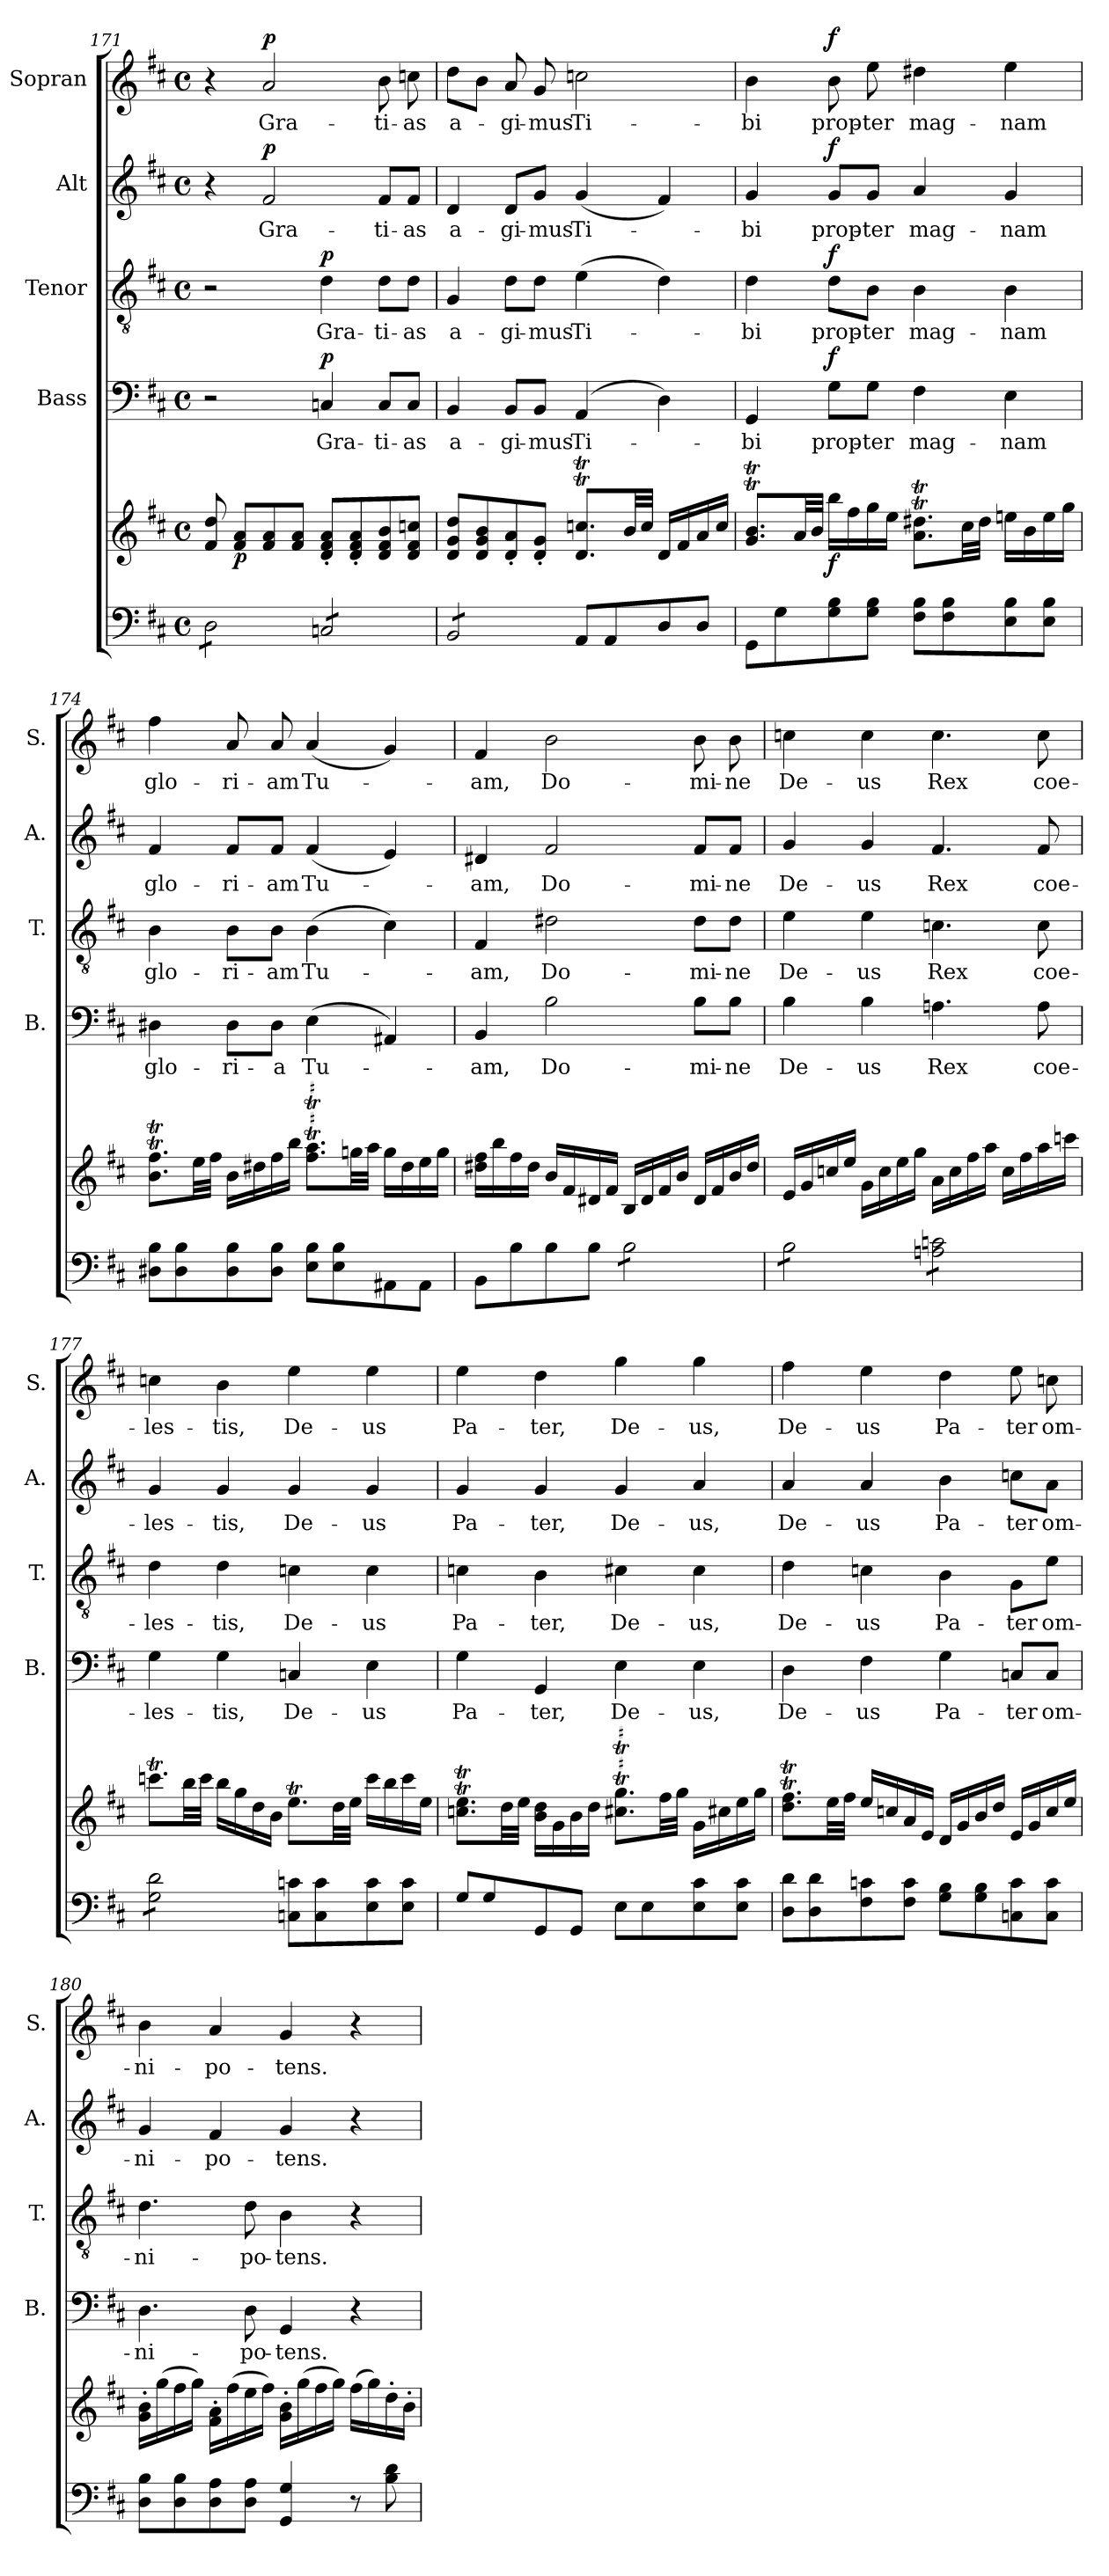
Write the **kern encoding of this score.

**kern	**kern	**dynam	**kern	**text	**dynam	**kern	**text	**dynam	**kern	**text	**dynam	**kern	**text	**dynam
*part5	*part5	*part5	*part4	*part4	*part4	*part3	*part3	*part3	*part2	*part2	*part2	*part1	*part1	*part1
*staff6	*staff5	*staff5/6	*staff4	*staff4	*staff4	*staff3	*staff3	*staff3	*staff2	*staff2	*staff2	*staff1	*staff1	*staff1
*	*	*	*I"Bass	*	*	*I"Tenor	*	*	*I"Alt	*	*	*I"Sopran	*	*
*	*	*	*I'B.	*	*	*I'T.	*	*	*I'A.	*	*	*I'S.	*	*
*clefF4	*clefG2	*	*clefF4	*	*	*clefGv2	*	*	*clefG2	*	*	*clefG2	*	*
*k[f#c#]	*k[f#c#]	*	*k[f#c#]	*	*	*k[f#c#]	*	*	*k[f#c#]	*	*	*k[f#c#]	*	*
*D:	*D:	*	*D:	*	*	*D:	*	*	*D:	*	*	*D:	*	*
*M4/4	*M4/4	*	*M4/4	*	*	*M4/4	*	*	*M4/4	*	*	*M4/4	*	*
*met(c)	*met(c)	*	*met(c)	*	*	*met(c)	*	*	*met(c)	*	*	*met(c)	*	*
=171	=171	=171	=171	=171	=171	=171	=171	=171	=171	=171	=171	=171	=171	=171
*tremolo	*	*	*	*	*	*	*	*	*	*	*	*	*	*
8D\L	8f#/ 8dd/	.	2r	.	.	2r	.	.	4r	.	.	4r	.	.
!	!	!LO:DY:b	!	!	!	!	!	!	!	!	!	!	!	!
8D\	8f#/ 8a/L	p	.	.	.	.	.	.	.	.	.	.	.	.
!	!	!	!	!	!	!	!	!	!	!LO:LY:b	!LO:DY:a	!	!LO:LY:b	!LO:DY:a
8D\	8f#/ 8a/	.	.	.	.	.	.	.	2f#/	Gra-	p	2a/	Gra-	p
8D\J	8f#/ 8a/J	.	.	.	.	.	.	.	.	.	.	.	.	.
!	!	!	!	!LO:LY:b	!LO:DY:a	!	!LO:LY:b	!LO:DY:a	!	!	!	!	!	!
8Cn/L	8d/'< 8f#/'< 8a/'<L	.	4Cn/	Gra-	p	4d\	Gra-	p	.	.	.	.	.	.
8Cn/	8d/'< 8f#/'< 8a/'<	.	.	.	.	.	.	.	.	.	.	.	.	.
!	!	!	!	!LO:LY:b	!	!	!LO:LY:b	!	!	!LO:LY:b	!	!	!LO:LY:b	!
8Cn/	8d/ 8f#/ 8b/	.	8C/L	-ti-	.	8d\L	-ti-	.	8f#/L	-ti-	.	8b\	-ti-	.
!	!	!	!	!LO:LY:b	!	!	!LO:LY:b	!	!	!LO:LY:b	!	!	!LO:LY:b	!
8Cn/J	8d/ 8f#/ 8ccn/J	.	8C/J	-as	.	8d\J	-as	.	8f#/J	-as	.	8ccn\	-as	.
=172	=172	=172	=172	=172	=172	=172	=172	=172	=172	=172	=172	=172	=172	=172
!	!	!	!	!LO:LY:b	!	!	!LO:LY:b	!	!	!LO:LY:b	!	!	!LO:LY:b	!
8BB/L	8d/ 8g/ 8dd/L	.	4BB/	a-	.	4G/	a-	.	4d/	a-	.	8dd\L	a-	.
8BB/	8d/ 8g/ 8b/	.	.	.	.	.	.	.	.	.	.	8b\J	.	.
!	!	!	!	!LO:LY:b	!	!	!LO:LY:b	!	!	!LO:LY:b	!	!	!LO:LY:b	!
8BB/	8d/'< 8a/'<	.	8BB/L	-gi-	.	8d\L	-gi-	.	8d/L	-gi-	.	8a/	-gi-	.
!	!	!	!	!LO:LY:b	!	!	!LO:LY:b	!	!	!LO:LY:b	!	!	!LO:LY:b	!
8BB/J	8d/'< 8g/'<J	.	8BB/J	-mus	.	8d\J	-mus	.	8g/J	-mus	.	8g/	-mus	.
*Xtremolo	*	*	*	*	*	*	*	*	*	*	*	*	*	*
!	!	!	!	!LO:LY:b	!	!	!LO:LY:b	!	!	!LO:LY:b	!	!	!LO:LY:b	!
8AA/L	8.d/T 8.ccn/TL	.	(4AA/	Ti-	.	(>4e\	Ti-	.	(<4g/	Ti-	.	2ccn\	Ti-	.
8AA/	.	.	.	.	.	.	.	.	.	.	.	.	.	.
.	32b/LL	.	.	.	.	.	.	.	.	.	.	.	.	.
.	32cc/JJJ	.	.	.	.	.	.	.	.	.	.	.	.	.
8D/	16d/LL	.	4D\)	.	.	4d\)	.	.	4f#/)	.	.	.	.	.
.	16f#/	.	.	.	.	.	.	.	.	.	.	.	.	.
8D/J	16a/	.	.	.	.	.	.	.	.	.	.	.	.	.
.	16cc/JJ	.	.	.	.	.	.	.	.	.	.	.	.	.
!!LO:PB:g=z
=173	=173	=173	=173	=173	=173	=173	=173	=173	=173	=173	=173	=173	=173	=173
!	!	!	!	!LO:LY:b	!	!	!LO:LY:b	!	!	!LO:LY:b	!	!	!LO:LY:b	!
8GG\L	8.g/T 8.b/TL	.	4GG/	-bi	.	4d\	-bi	.	4g/	-bi	.	4b\	-bi	.
8G\	.	.	.	.	.	.	.	.	.	.	.	.	.	.
.	32a/LL	.	.	.	.	.	.	.	.	.	.	.	.	.
.	32b/JJJ	.	.	.	.	.	.	.	.	.	.	.	.	.
!	!	!LO:DY:b	!	!LO:LY:b	!LO:DY:a	!	!LO:LY:b	!LO:DY:a	!	!LO:LY:b	!LO:DY:a	!	!LO:LY:b	!LO:DY:a
8G\ 8B\	16bb\LL	f	8G\L	prop-	f	8d\L	prop-	f	8g/L	prop-	f	8b\	prop-	f
.	16ff#\	.	.	.	.	.	.	.	.	.	.	.	.	.
!	!	!	!	!LO:LY:b	!	!	!LO:LY:b	!	!	!LO:LY:b	!	!	!LO:LY:b	!
8G\ 8B\J	16gg\	.	8G\J	-ter	.	8B\J	-ter	.	8g/J	-ter	.	8ee\	-ter	.
.	16ee\JJ	.	.	.	.	.	.	.	.	.	.	.	.	.
!	!	!	!	!LO:LY:b	!	!	!LO:LY:b	!	!	!LO:LY:b	!	!	!LO:LY:b	!
8F#\ 8B\L	8.a\T 8.dd#X\TL	.	4F#\	mag-	.	4B\	mag-	.	4a/	mag-	.	4dd#X\	mag-	.
8F#\ 8B\	.	.	.	.	.	.	.	.	.	.	.	.	.	.
.	32cc#\LL	.	.	.	.	.	.	.	.	.	.	.	.	.
.	32dd#\JJJ	.	.	.	.	.	.	.	.	.	.	.	.	.
!	!	!	!	!LO:LY:b	!	!	!LO:LY:b	!	!	!LO:LY:b	!	!	!LO:LY:b	!
8E\ 8B\	16ee\LL	.	4E\	-nam	.	4B\	-nam	.	4g/	-nam	.	4ee\	-nam	.
.	16b\	.	.	.	.	.	.	.	.	.	.	.	.	.
8E\ 8B\J	16ee\	.	.	.	.	.	.	.	.	.	.	.	.	.
.	16gg\JJ	.	.	.	.	.	.	.	.	.	.	.	.	.
=174	=174	=174	=174	=174	=174	=174	=174	=174	=174	=174	=174	=174	=174	=174
!	!	!	!	!LO:LY:b	!	!	!LO:LY:b	!	!	!LO:LY:b	!	!	!LO:LY:b	!
8D#X\ 8B\L	8.b\T 8.ff#\TL	.	4D#X\	glo-	.	4B\	glo-	.	4f#/	glo-	.	4ff#\	glo-	.
8D#\ 8B\	.	.	.	.	.	.	.	.	.	.	.	.	.	.
.	32ee\LL	.	.	.	.	.	.	.	.	.	.	.	.	.
.	32ff#\JJJ	.	.	.	.	.	.	.	.	.	.	.	.	.
!	!	!	!	!LO:LY:b	!	!	!LO:LY:b	!	!	!LO:LY:b	!	!	!LO:LY:b	!
8D#\ 8B\	16b\LL	.	8D#\L	-ri-	.	8B\L	-ri-	.	8f#/L	-ri-	.	8a/	-ri-	.
.	16dd#X\	.	.	.	.	.	.	.	.	.	.	.	.	.
!	!	!	!	!LO:LY:b	!	!	!LO:LY:b	!	!	!LO:LY:b	!	!	!LO:LY:b	!
8D#\ 8B\J	16ff#\	.	8D#\J	-a	.	8B\J	-am	.	8f#/J	-am	.	8a/	-am	.
.	16bb\JJ	.	.	.	.	.	.	.	.	.	.	.	.	.
!	!	!	!	!LO:LY:b	!	!	!LO:LY:b	!	!	!LO:LY:b	!	!	!LO:LY:b	!
8E\ 8B\L	8.ff#\T 8.aa\TL	.	(>4E\	Tu-	.	(>4B\	Tu-	.	(<4f#/	Tu-	.	(<4a/	Tu-	.
8E\ 8B\	.	.	.	.	.	.	.	.	.	.	.	.	.	.
.	32gg\LL	.	.	.	.	.	.	.	.	.	.	.	.	.
.	32aa\JJJ	.	.	.	.	.	.	.	.	.	.	.	.	.
8AA#X\	16gg\LL	.	4AA#X/)	.	.	4c#\)	.	.	4e/)	.	.	4g/)	.	.
.	16dd#\	.	.	.	.	.	.	.	.	.	.	.	.	.
8AA#\J	16ee\	.	.	.	.	.	.	.	.	.	.	.	.	.
.	16gg\JJ	.	.	.	.	.	.	.	.	.	.	.	.	.
=175	=175	=175	=175	=175	=175	=175	=175	=175	=175	=175	=175	=175	=175	=175
!	!	!	!	!LO:LY:b	!	!	!LO:LY:b	!	!	!LO:LY:b	!	!	!LO:LY:b	!
8BB\L	16dd#X\ 16ff#\LL	.	4BB/	-am,	.	4F#/	-am,	.	4d#X/	-am,	.	4f#/	-am,	.
.	16bb\	.	.	.	.	.	.	.	.	.	.	.	.	.
8B\	16ff#\	.	.	.	.	.	.	.	.	.	.	.	.	.
.	16dd#\JJ	.	.	.	.	.	.	.	.	.	.	.	.	.
!	!	!	!	!LO:LY:b	!	!	!LO:LY:b	!	!	!LO:LY:b	!	!	!LO:LY:b	!
8B\	16b/LL	.	2B\	Do-	.	2d#X\	Do-	.	2f#/	Do-	.	2b\	Do-	.
.	16f#/	.	.	.	.	.	.	.	.	.	.	.	.	.
8B\J	16d#X/	.	.	.	.	.	.	.	.	.	.	.	.	.
.	16f#/JJ	.	.	.	.	.	.	.	.	.	.	.	.	.
*tremolo	*	*	*	*	*	*	*	*	*	*	*	*	*	*
8B\L	16B/LL	.	.	.	.	.	.	.	.	.	.	.	.	.
.	16d#/	.	.	.	.	.	.	.	.	.	.	.	.	.
8B\	16f#/	.	.	.	.	.	.	.	.	.	.	.	.	.
.	16b/JJ	.	.	.	.	.	.	.	.	.	.	.	.	.
!	!	!	!	!LO:LY:b	!	!	!LO:LY:b	!	!	!LO:LY:b	!	!	!LO:LY:b	!
8B\	16d#/LL	.	8B\L	-mi-	.	8d#\L	-mi-	.	8f#/L	-mi-	.	8b\	-mi-	.
.	16f#/	.	.	.	.	.	.	.	.	.	.	.	.	.
!	!	!	!	!LO:LY:b	!	!	!LO:LY:b	!	!	!LO:LY:b	!	!	!LO:LY:b	!
8B\J	16b/	.	8B\J	-ne	.	8d#\J	-ne	.	8f#/J	-ne	.	8b\	-ne	.
.	16dd#/JJ	.	.	.	.	.	.	.	.	.	.	.	.	.
!!LO:LB:g=z
=176	=176	=176	=176	=176	=176	=176	=176	=176	=176	=176	=176	=176	=176	=176
!	!	!	!	!LO:LY:b	!	!	!LO:LY:b	!	!	!LO:LY:b	!	!	!LO:LY:b	!
8B\L	16e/LL	.	4B\	De-	.	4e\	De-	.	4g/	De-	.	4ccn\	De-	.
.	16g/	.	.	.	.	.	.	.	.	.	.	.	.	.
8B\	16ccn/	.	.	.	.	.	.	.	.	.	.	.	.	.
.	16ee/JJ	.	.	.	.	.	.	.	.	.	.	.	.	.
!	!	!	!	!LO:LY:b	!	!	!LO:LY:b	!	!	!LO:LY:b	!	!	!LO:LY:b	!
8B\	16g\LL	.	4B\	-us	.	4e\	-us	.	4g/	-us	.	4cc\	-us	.
.	16cc\	.	.	.	.	.	.	.	.	.	.	.	.	.
8B\J	16ee\	.	.	.	.	.	.	.	.	.	.	.	.	.
.	16gg\JJ	.	.	.	.	.	.	.	.	.	.	.	.	.
!	!	!	!	!LO:LY:b	!	!	!LO:LY:b	!	!	!LO:LY:b	!	!	!LO:LY:b	!
8An\ 8cn\L	16a\LL	.	4.An\	Rex	.	4.cn\	Rex	.	4.f#/	Rex	.	4.cc\	Rex	.
.	16cc\	.	.	.	.	.	.	.	.	.	.	.	.	.
8An\ 8cn\	16ff#\	.	.	.	.	.	.	.	.	.	.	.	.	.
.	16aa\JJ	.	.	.	.	.	.	.	.	.	.	.	.	.
8An\ 8cn\	16cc\LL	.	.	.	.	.	.	.	.	.	.	.	.	.
.	16ff#\	.	.	.	.	.	.	.	.	.	.	.	.	.
!	!	!	!	!LO:LY:b	!	!	!LO:LY:b	!	!	!LO:LY:b	!	!	!LO:LY:b	!
8An\ 8cn\J	16aa\	.	8A\	coe-	.	8c\	coe-	.	8f#/	coe-	.	8cc\	coe-	.
.	16cccn\JJ	.	.	.	.	.	.	.	.	.	.	.	.	.
=177	=177	=177	=177	=177	=177	=177	=177	=177	=177	=177	=177	=177	=177	=177
!	!	!	!	!LO:LY:b	!	!	!LO:LY:b	!	!	!LO:LY:b	!	!	!LO:LY:b	!
8G\ 8d\L	8.cccnT\L	.	4G\	-les-	.	4d\	-les-	.	4g/	-les-	.	4ccn\	-les-	.
8G\ 8d\	.	.	.	.	.	.	.	.	.	.	.	.	.	.
.	32bb\LL	.	.	.	.	.	.	.	.	.	.	.	.	.
.	32ccc\JJJ	.	.	.	.	.	.	.	.	.	.	.	.	.
!	!	!	!	!LO:LY:b	!	!	!LO:LY:b	!	!	!LO:LY:b	!	!	!LO:LY:b	!
8G\ 8d\	16bb\LL	.	4G\	-tis,	.	4d\	-tis,	.	4g/	-tis,	.	4b\	-tis,	.
.	16gg\	.	.	.	.	.	.	.	.	.	.	.	.	.
8G\ 8d\J	16dd\	.	.	.	.	.	.	.	.	.	.	.	.	.
*Xtremolo	*	*	*	*	*	*	*	*	*	*	*	*	*	*
.	16b\JJ	.	.	.	.	.	.	.	.	.	.	.	.	.
!	!	!	!	!LO:LY:b	!	!	!LO:LY:b	!	!	!LO:LY:b	!	!	!LO:LY:b	!
8Cn\ 8cn\L	8.eeT\L	.	4Cn/	De-	.	4cn\	De-	.	4g/	De-	.	4ee\	De-	.
8C\ 8c\	.	.	.	.	.	.	.	.	.	.	.	.	.	.
.	32dd\LL	.	.	.	.	.	.	.	.	.	.	.	.	.
.	32ee\JJJ	.	.	.	.	.	.	.	.	.	.	.	.	.
!	!	!	!	!LO:LY:b	!	!	!LO:LY:b	!	!	!LO:LY:b	!	!	!LO:LY:b	!
8E\ 8c\	16ccc\LL	.	4E\	-us	.	4c\	-us	.	4g/	-us	.	4ee\	-us	.
.	16bb\	.	.	.	.	.	.	.	.	.	.	.	.	.
8E\ 8c\J	16ccc\	.	.	.	.	.	.	.	.	.	.	.	.	.
.	16ee\JJ	.	.	.	.	.	.	.	.	.	.	.	.	.
=178	=178	=178	=178	=178	=178	=178	=178	=178	=178	=178	=178	=178	=178	=178
!	!	!	!	!LO:LY:b	!	!	!LO:LY:b	!	!	!LO:LY:b	!	!	!LO:LY:b	!
8G/L	8.ccn\T 8.ee\TL	.	4G\	Pa-	.	4cn\	Pa-	.	4g/	Pa-	.	4ee\	Pa-	.
8G/	.	.	.	.	.	.	.	.	.	.	.	.	.	.
.	32dd\LL	.	.	.	.	.	.	.	.	.	.	.	.	.
.	32ee\JJJ	.	.	.	.	.	.	.	.	.	.	.	.	.
!	!	!	!	!LO:LY:b	!	!	!LO:LY:b	!	!	!LO:LY:b	!	!	!LO:LY:b	!
8GG/	16b\ 16dd\LL	.	4GG/	-ter,	.	4B\	-ter,	.	4g/	-ter,	.	4dd\	-ter,	.
.	16g\	.	.	.	.	.	.	.	.	.	.	.	.	.
8GG/J	16b\	.	.	.	.	.	.	.	.	.	.	.	.	.
.	16dd\JJ	.	.	.	.	.	.	.	.	.	.	.	.	.
!	!	!	!	!LO:LY:b	!	!	!LO:LY:b	!	!	!LO:LY:b	!	!	!LO:LY:b	!
8E\L	8.cc#X\T 8.gg\TL	.	4E\	De-	.	4c#X\	De-	.	4g/	De-	.	4gg\	De-	.
8E\	.	.	.	.	.	.	.	.	.	.	.	.	.	.
.	32ff#\LL	.	.	.	.	.	.	.	.	.	.	.	.	.
.	32gg\JJJ	.	.	.	.	.	.	.	.	.	.	.	.	.
!	!	!	!	!LO:LY:b	!	!	!LO:LY:b	!	!	!LO:LY:b	!	!	!LO:LY:b	!
8E\ 8c#\	16g\LL	.	4E\	-us,	.	4c#\	-us,	.	4a/	-us,	.	4gg\	-us,	.
.	16cc#X\	.	.	.	.	.	.	.	.	.	.	.	.	.
8E\ 8c#\J	16ee\	.	.	.	.	.	.	.	.	.	.	.	.	.
.	16gg\JJ	.	.	.	.	.	.	.	.	.	.	.	.	.
!!LO:PB:g=z
=179	=179	=179	=179	=179	=179	=179	=179	=179	=179	=179	=179	=179	=179	=179
!	!	!	!	!LO:LY:b	!	!	!LO:LY:b	!	!	!LO:LY:b	!	!	!LO:LY:b	!
8D\ 8d\L	8.dd\T 8.ff#\TL	.	4D\	De-	.	4d\	De-	.	4a/	De-	.	4ff#\	De-	.
8D\ 8d\	.	.	.	.	.	.	.	.	.	.	.	.	.	.
.	32ee\LL	.	.	.	.	.	.	.	.	.	.	.	.	.
.	32ff#\JJJ	.	.	.	.	.	.	.	.	.	.	.	.	.
!	!	!	!	!LO:LY:b	!	!	!LO:LY:b	!	!	!LO:LY:b	!	!	!LO:LY:b	!
8F#\ 8cn\	16ee/LL	.	4F#\	-us	.	4cn\	-us	.	4a/	-us	.	4ee\	-us	.
.	16ccn/	.	.	.	.	.	.	.	.	.	.	.	.	.
8F#\ 8c\J	16a/	.	.	.	.	.	.	.	.	.	.	.	.	.
.	16e/JJ	.	.	.	.	.	.	.	.	.	.	.	.	.
!	!	!	!	!LO:LY:b	!	!	!LO:LY:b	!	!	!LO:LY:b	!	!	!LO:LY:b	!
8G\ 8B\L	16d/LL	.	4G\	Pa-	.	4B\	Pa-	.	4b\	Pa-	.	4dd\	Pa-	.
.	16g/	.	.	.	.	.	.	.	.	.	.	.	.	.
8G\ 8B\	16b/	.	.	.	.	.	.	.	.	.	.	.	.	.
.	16dd/JJ	.	.	.	.	.	.	.	.	.	.	.	.	.
!	!	!	!	!LO:LY:b	!	!	!LO:LY:b	!	!	!LO:LY:b	!	!	!LO:LY:b	!
8Cn\ 8c\	16e/LL	.	8Cn/L	-ter	.	8G\L	-ter	.	8ccn\L	-ter	.	8ee\	-ter	.
.	16g/	.	.	.	.	.	.	.	.	.	.	.	.	.
!	!	!	!	!LO:LY:b	!	!	!LO:LY:b	!	!	!LO:LY:b	!	!	!LO:LY:b	!
8C\ 8c\J	16cc/	.	8C/J	om-	.	8e\J	om-	.	8a\J	om-	.	8ccn\	om-	.
.	16ee/JJ	.	.	.	.	.	.	.	.	.	.	.	.	.
=180	=180	=180	=180	=180	=180	=180	=180	=180	=180	=180	=180	=180	=180	=180
!	!	!	!	!LO:LY:b	!	!	!LO:LY:b	!	!	!LO:LY:b	!	!	!LO:LY:b	!
8D\ 8B\L	16g\'> 16b\'>LL	.	4.D\	-ni-	.	4.d\	-ni-	.	4g/	-ni-	.	4b\	-ni-	.
.	(>16gg\	.	.	.	.	.	.	.	.	.	.	.	.	.
8D\ 8B\	16ff#\	.	.	.	.	.	.	.	.	.	.	.	.	.
.	16gg\JJ)	.	.	.	.	.	.	.	.	.	.	.	.	.
!	!	!	!	!	!	!	!	!	!	!LO:LY:b	!	!	!LO:LY:b	!
8D\ 8A\	16f#\'> 16a\'>LL	.	.	.	.	.	.	.	4f#/	-po-	.	4a/	-po-	.
.	(>16ff#\	.	.	.	.	.	.	.	.	.	.	.	.	.
!	!	!	!	!LO:LY:b	!	!	!LO:LY:b	!	!	!	!	!	!	!
8D\ 8A\J	16ee\	.	8D\	-po-	.	8d\	-po-	.	.	.	.	.	.	.
.	16ff#\JJ)	.	.	.	.	.	.	.	.	.	.	.	.	.
!	!	!	!	!LO:LY:b	!	!	!LO:LY:b	!	!	!LO:LY:b	!	!	!LO:LY:b	!
4GG/ 4G/	16g\'> 16b\'>LL	.	4GG/	-tens.	.	4B\	-tens.	.	4g/	-tens.	.	4g/	-tens.	.
.	(>16gg\	.	.	.	.	.	.	.	.	.	.	.	.	.
.	16ff#\	.	.	.	.	.	.	.	.	.	.	.	.	.
.	16gg\JJ)	.	.	.	.	.	.	.	.	.	.	.	.	.
8r	(>16ff#\LL	.	4r	.	.	4r	.	.	4r	.	.	4r	.	.
.	16gg\)	.	.	.	.	.	.	.	.	.	.	.	.	.
8B\ 8d\	16dd'>\	.	.	.	.	.	.	.	.	.	.	.	.	.
.	16b'>\JJ	.	.	.	.	.	.	.	.	.	.	.	.	.
=	=	=	=	=	=	=	=	=	=	=	=	=	=	=
*-	*-	*-	*-	*-	*-	*-	*-	*-	*-	*-	*-	*-	*-	*-
